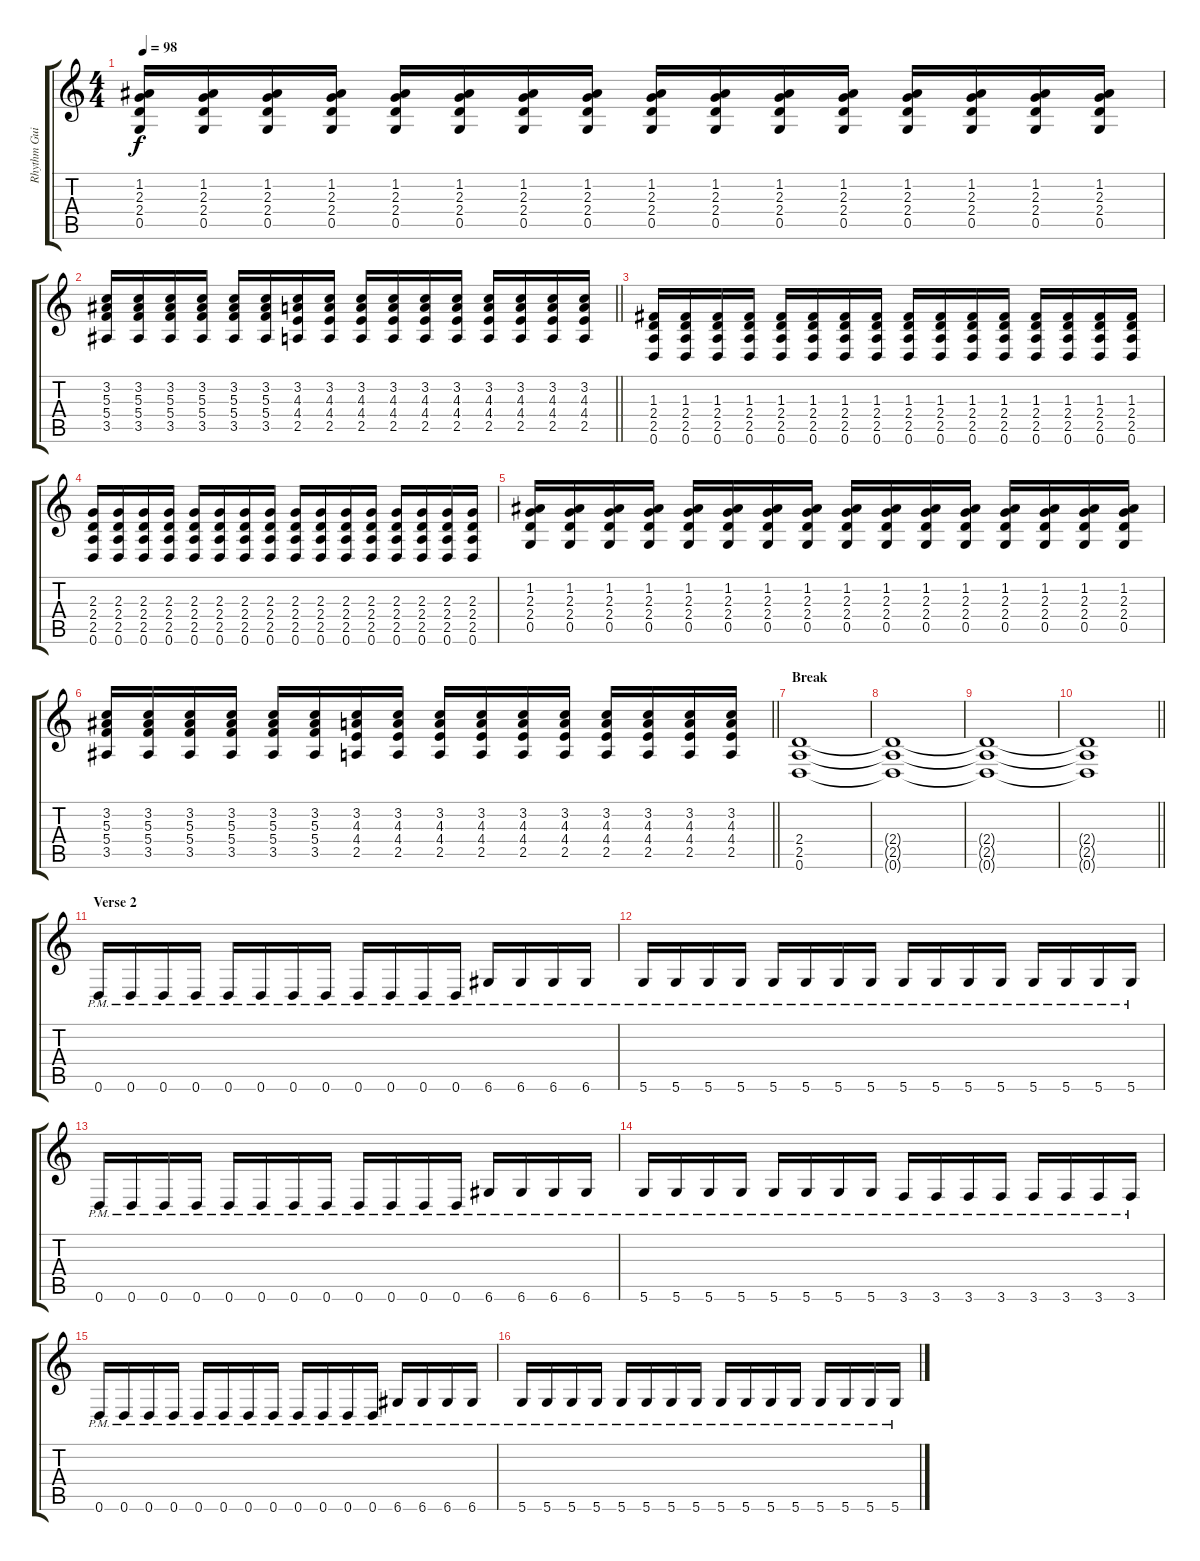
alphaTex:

\track ("Rhythm Guitar " "Rhythm Gui") {instrument distortionguitar}
\staff {score tabs}
\tuning (D4 A3 F3 C3 G2 D2) {hide}
\ts (4 4)
\tempo 98
\clef g2
\ks c
(1.2 2.3 2.4 0.5).16{dy f} (1.2 2.3 2.4 0.5).16 (1.2 2.3 2.4 0.5).16 (1.2 2.3 2.4 0.5).16 (1.2 2.3 2.4 0.5).16 (1.2 2.3 2.4 0.5).16 (1.2 2.3 2.4 0.5).16 (1.2 2.3 2.4 0.5).16 (1.2 2.3 2.4 0.5).16 (1.2 2.3 2.4 0.5).16 (1.2 2.3 2.4 0.5).16 (1.2 2.3 2.4 0.5).16 (1.2 2.3 2.4 0.5).16 (1.2 2.3 2.4 0.5).16 (1.2 2.3 2.4 0.5).16 (1.2 2.3 2.4 0.5).16 |
\barLineRight lightlight
(3.2 5.3 5.4 3.5).16 (3.2 5.3 5.4 3.5).16 (3.2 5.3 5.4 3.5).16 (3.2 5.3 5.4 3.5).16 (3.2 5.3 5.4 3.5).16 (3.2 5.3 5.4 3.5).16 (3.2 4.3 4.4 2.5).16 (3.2 4.3 4.4 2.5).16 (3.2 4.3 4.4 2.5).16 (3.2 4.3 4.4 2.5).16 (3.2 4.3 4.4 2.5).16 (3.2 4.3 4.4 2.5).16 (3.2 4.3 4.4 2.5).16 (3.2 4.3 4.4 2.5).16 (3.2 4.3 4.4 2.5).16 (3.2 4.3 4.4 2.5).16 |
(1.3 2.4 2.5 0.6).16 (1.3 2.4 2.5 0.6).16 (1.3 2.4 2.5 0.6).16 (1.3 2.4 2.5 0.6).16 (1.3 2.4 2.5 0.6).16 (1.3 2.4 2.5 0.6).16 (1.3 2.4 2.5 0.6).16 (1.3 2.4 2.5 0.6).16 (1.3 2.4 2.5 0.6).16 (1.3 2.4 2.5 0.6).16 (1.3 2.4 2.5 0.6).16 (1.3 2.4 2.5 0.6).16 (1.3 2.4 2.5 0.6).16 (1.3 2.4 2.5 0.6).16 (1.3 2.4 2.5 0.6).16 (1.3 2.4 2.5 0.6).16 |
(2.3 2.4 2.5 0.6).16 (2.3 2.4 2.5 0.6).16 (2.3 2.4 2.5 0.6).16 (2.3 2.4 2.5 0.6).16 (2.3 2.4 2.5 0.6).16 (2.3 2.4 2.5 0.6).16 (2.3 2.4 2.5 0.6).16 (2.3 2.4 2.5 0.6).16 (2.3 2.4 2.5 0.6).16 (2.3 2.4 2.5 0.6).16 (2.3 2.4 2.5 0.6).16 (2.3 2.4 2.5 0.6).16 (2.3 2.4 2.5 0.6).16 (2.3 2.4 2.5 0.6).16 (2.3 2.4 2.5 0.6).16 (2.3 2.4 2.5 0.6).16 |
(1.2 2.3 2.4 0.5).16 (1.2 2.3 2.4 0.5).16 (1.2 2.3 2.4 0.5).16 (1.2 2.3 2.4 0.5).16 (1.2 2.3 2.4 0.5).16 (1.2 2.3 2.4 0.5).16 (1.2 2.3 2.4 0.5).16 (1.2 2.3 2.4 0.5).16 (1.2 2.3 2.4 0.5).16 (1.2 2.3 2.4 0.5).16 (1.2 2.3 2.4 0.5).16 (1.2 2.3 2.4 0.5).16 (1.2 2.3 2.4 0.5).16 (1.2 2.3 2.4 0.5).16 (1.2 2.3 2.4 0.5).16 (1.2 2.3 2.4 0.5).16 |
\barLineRight lightlight
(3.2 5.3 5.4 3.5).16 (3.2 5.3 5.4 3.5).16 (3.2 5.3 5.4 3.5).16 (3.2 5.3 5.4 3.5).16 (3.2 5.3 5.4 3.5).16 (3.2 5.3 5.4 3.5).16 (3.2 4.3 4.4 2.5).16 (3.2 4.3 4.4 2.5).16 (3.2 4.3 4.4 2.5).16 (3.2 4.3 4.4 2.5).16 (3.2 4.3 4.4 2.5).16 (3.2 4.3 4.4 2.5).16 (3.2 4.3 4.4 2.5).16 (3.2 4.3 4.4 2.5).16 (3.2 4.3 4.4 2.5).16 (3.2 4.3 4.4 2.5).16 |
\section ("" "Break")
(2.4 2.5 0.6).1 |
(2.4{t} 2.5{t} 0.6{t}).1 |
(2.4{t} 2.5{t} 0.6{t}).1 |
\barLineRight lightlight
(2.4{t} 2.5{t} 0.6{t}).1 |
\section ("" "Verse 2")
0.6{pm}.16 0.6{pm}.16 0.6{pm}.16 0.6{pm}.16 0.6{pm}.16 0.6{pm}.16 0.6{pm}.16 0.6{pm}.16 0.6{pm}.16 0.6{pm}.16 0.6{pm}.16 0.6{pm}.16 6.6{pm}.16 6.6{pm}.16 6.6{pm}.16 6.6{pm}.16 |
5.6{pm}.16 5.6{pm}.16 5.6{pm}.16 5.6{pm}.16 5.6{pm}.16 5.6{pm}.16 5.6{pm}.16 5.6{pm}.16 5.6{pm}.16 5.6{pm}.16 5.6{pm}.16 5.6{pm}.16 5.6{pm}.16 5.6{pm}.16 5.6{pm}.16 5.6{pm}.16 |
0.6{pm}.16 0.6{pm}.16 0.6{pm}.16 0.6{pm}.16 0.6{pm}.16 0.6{pm}.16 0.6{pm}.16 0.6{pm}.16 0.6{pm}.16 0.6{pm}.16 0.6{pm}.16 0.6{pm}.16 6.6{pm}.16 6.6{pm}.16 6.6{pm}.16 6.6{pm}.16 |
5.6{pm}.16 5.6{pm}.16 5.6{pm}.16 5.6{pm}.16 5.6{pm}.16 5.6{pm}.16 5.6{pm}.16 5.6{pm}.16 3.6{pm}.16 3.6{pm}.16 3.6{pm}.16 3.6{pm}.16 3.6{pm}.16 3.6{pm}.16 3.6{pm}.16 3.6{pm}.16 |
0.6{pm}.16 0.6{pm}.16 0.6{pm}.16 0.6{pm}.16 0.6{pm}.16 0.6{pm}.16 0.6{pm}.16 0.6{pm}.16 0.6{pm}.16 0.6{pm}.16 0.6{pm}.16 0.6{pm}.16 6.6{pm}.16 6.6{pm}.16 6.6{pm}.16 6.6{pm}.16 |
5.6{pm}.16 5.6{pm}.16 5.6{pm}.16 5.6{pm}.16 5.6{pm}.16 5.6{pm}.16 5.6{pm}.16 5.6{pm}.16 5.6{pm}.16 5.6{pm}.16 5.6{pm}.16 5.6{pm}.16 5.6{pm}.16 5.6{pm}.16 5.6{pm}.16 5.6{pm}.16
